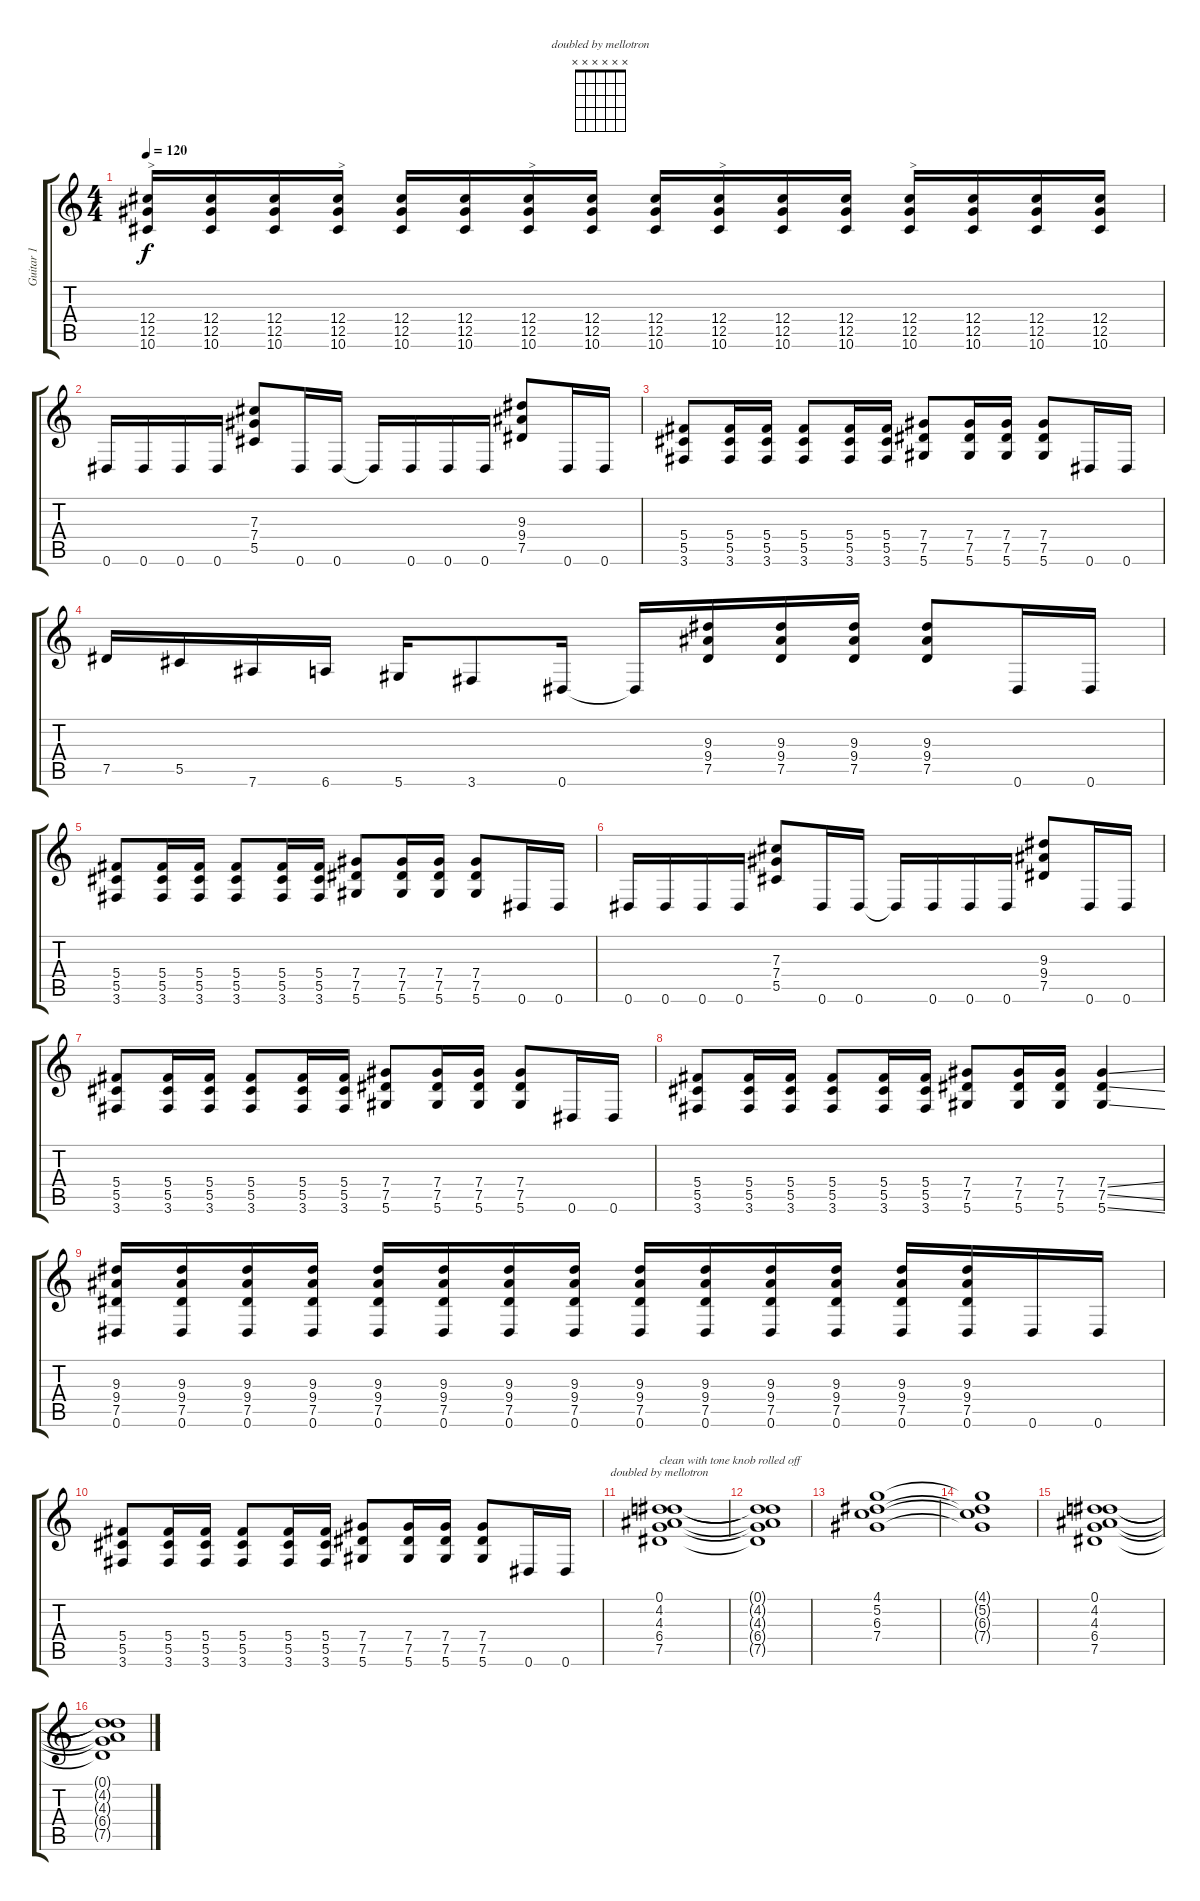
\track ("Guitar 1" "Guitar 1") {instrument overdrivenguitar}
\staff {score tabs}
\tuning (Eb4 Bb3 Gb3 Db3 Ab2 Eb2) {hide}
\chord ("doubled by mellotron" x x x x x x) {firstfret 0}
\ts (4 4)
\tempo 120
\clef g2
\ks c
(12.4 12.5 10.6).16{txt ">" dy f} (12.4 12.5 10.6).16 (12.4 12.5 10.6).16 (12.4 12.5 10.6).16{txt ">"} (12.4 12.5 10.6).16 (12.4 12.5 10.6).16 (12.4 12.5 10.6).16{txt ">"} (12.4 12.5 10.6).16 (12.4 12.5 10.6).16 (12.4 12.5 10.6).16{txt ">"} (12.4 12.5 10.6).16 (12.4 12.5 10.6).16 (12.4 12.5 10.6).16{txt ">"} (12.4 12.5 10.6).16 (12.4 12.5 10.6).16 (12.4 12.5 10.6).16 |
0.6.16 0.6.16 0.6.16 0.6.16 (7.3 7.4 5.5).8 0.6.16 0.6.16 0.6{t}.16 0.6.16 0.6.16 0.6.16 (9.3 9.4 7.5).8 0.6.16 0.6.16 |
(5.4 5.5 3.6).8 (5.4 5.5 3.6).16 (5.4 5.5 3.6).16 (5.4 5.5 3.6).8 (5.4 5.5 3.6).16 (5.4 5.5 3.6).16 (7.4 7.5 5.6).8 (7.4 7.5 5.6).16 (7.4 7.5 5.6).16 (7.4 7.5 5.6).8 0.6.16 0.6.16 |
7.5.16 5.5.16 7.6.16 6.6.16 5.6.16 3.6.8 0.6.16 0.6{t}.16 (9.3 9.4 7.5).16 (9.3 9.4 7.5).16 (9.3 9.4 7.5).16 (9.3 9.4 7.5).8 0.6.16 0.6.16 |
(5.4 5.5 3.6).8 (5.4 5.5 3.6).16 (5.4 5.5 3.6).16 (5.4 5.5 3.6).8 (5.4 5.5 3.6).16 (5.4 5.5 3.6).16 (7.4 7.5 5.6).8 (7.4 7.5 5.6).16 (7.4 7.5 5.6).16 (7.4 7.5 5.6).8 0.6.16 0.6.16 |
0.6.16 0.6.16 0.6.16 0.6.16 (7.3 7.4 5.5).8 0.6.16 0.6.16 0.6{t}.16 0.6.16 0.6.16 0.6.16 (9.3 9.4 7.5).8 0.6.16 0.6.16 |
(5.4 5.5 3.6).8 (5.4 5.5 3.6).16 (5.4 5.5 3.6).16 (5.4 5.5 3.6).8 (5.4 5.5 3.6).16 (5.4 5.5 3.6).16 (7.4 7.5 5.6).8 (7.4 7.5 5.6).16 (7.4 7.5 5.6).16 (7.4 7.5 5.6).8 0.6.16 0.6.16 |
(5.4 5.5 3.6).8 (5.4 5.5 3.6).16 (5.4 5.5 3.6).16 (5.4 5.5 3.6).8 (5.4 5.5 3.6).16 (5.4 5.5 3.6).16 (7.4 7.5 5.6).8 (7.4 7.5 5.6).16 (7.4 7.5 5.6).16 (7.4{ss} 7.5{ss} 5.6{ss}).4 |
(9.3 9.4 7.5 0.6).16 (9.3 9.4 7.5 0.6).16 (9.3 9.4 7.5 0.6).16 (9.3 9.4 7.5 0.6).16 (9.3 9.4 7.5 0.6).16 (9.3 9.4 7.5 0.6).16 (9.3 9.4 7.5 0.6).16 (9.3 9.4 7.5 0.6).16 (9.3 9.4 7.5 0.6).16 (9.3 9.4 7.5 0.6).16 (9.3 9.4 7.5 0.6).16 (9.3 9.4 7.5 0.6).16 (9.3 9.4 7.5 0.6).16 (9.3 9.4 7.5 0.6).16 0.6.16 0.6.16 |
(5.4 5.5 3.6).8 (5.4 5.5 3.6).16 (5.4 5.5 3.6).16 (5.4 5.5 3.6).8 (5.4 5.5 3.6).16 (5.4 5.5 3.6).16 (7.4 7.5 5.6).8 (7.4 7.5 5.6).16 (7.4 7.5 5.6).16 (7.4 7.5 5.6).8 0.6.16 0.6.16 |
(0.1 4.2 4.3 6.4 7.5).1{ch "doubled by mellotron" txt "clean with tone knob rolled off" volume 13 instrument electricguitarclean} |
(0.1{t} 4.2{t} 4.3{t} 6.4{t} 7.5{t}).1 |
(4.1 5.2 6.3 7.4).1{volume 13 instrument electricguitarclean} |
(4.1{t} 5.2{t} 6.3{t} 7.4{t}).1 |
(0.1 4.2 4.3 6.4 7.5).1{volume 13 instrument electricguitarclean} |
(0.1{t} 4.2{t} 4.3{t} 6.4{t} 7.5{t}).1
